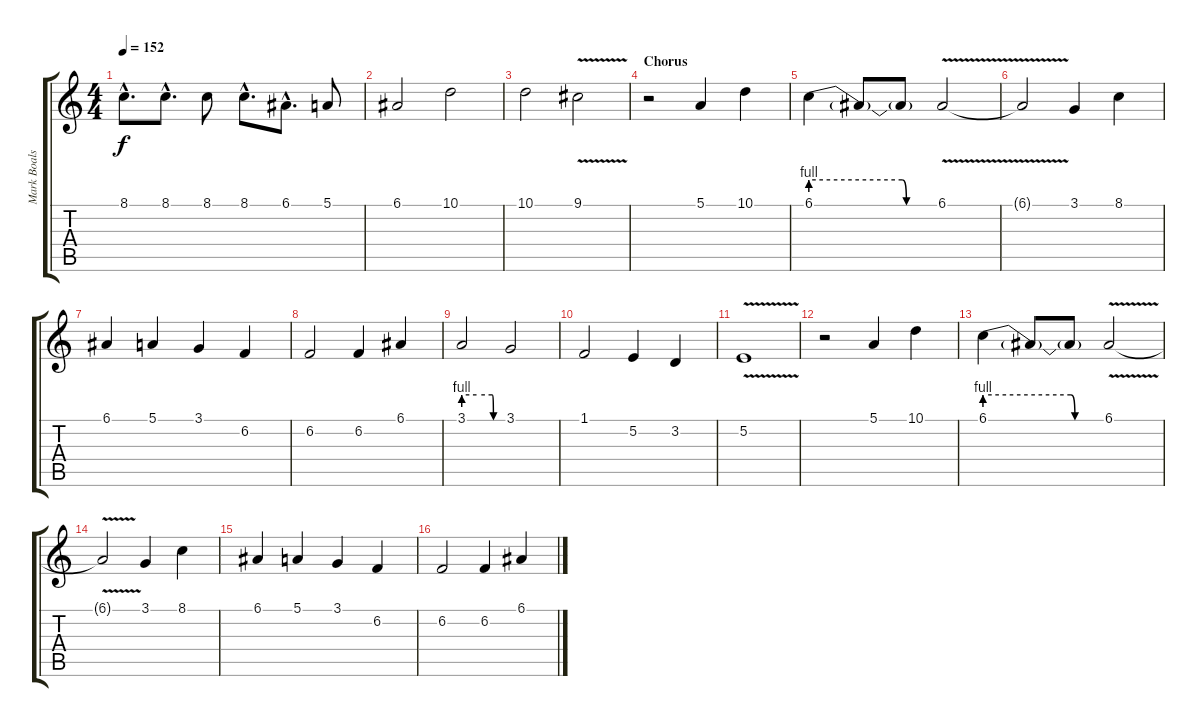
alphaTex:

\track ("Mark Boals" "Mark Boals") {instrument lead6voice}
\staff {score tabs}
\tuning (E4 B3 G3 D3 A2 E2) {hide}
\ts (4 4)
\tempo 152
\clef g2
\ks c
8.1{hac}.8{d dy f} 8.1{hac}.8{d} 8.1.8 8.1{hac}.8{d} 6.1{hac}.8{d} 5.1.8 |
6.1.2 10.1.2 |
10.1.2 9.1{v}.2 |
\section ("" "Chorus")
r.2 5.1.4 10.1.4 |
6.1{be (custom 0 4 43 4 45 0 60 0)}.4 6.1{t}.8 6.1{t}.8 6.1{v}.2 |
6.1{t}.2 3.1.4 8.1.4 |
6.1.4 5.1.4 3.1.4 6.2.4 |
6.2.2 6.2.4 6.1.4 |
3.1{be (custom 0 4 20 4 44 4 46 0 60 0)}.2 3.1.2 |
1.1.2 5.2.4 3.2.4 |
5.2{v}.1 |
r.2 5.1.4 10.1.4 |
6.1{be (custom 0 4 43 4 45 0 60 0)}.4 6.1{t}.8 6.1{t}.8 6.1{v}.2 |
6.1{t}.2 3.1.4 8.1.4 |
6.1.4 5.1.4 3.1.4 6.2.4 |
6.2.2 6.2.4 6.1.4
